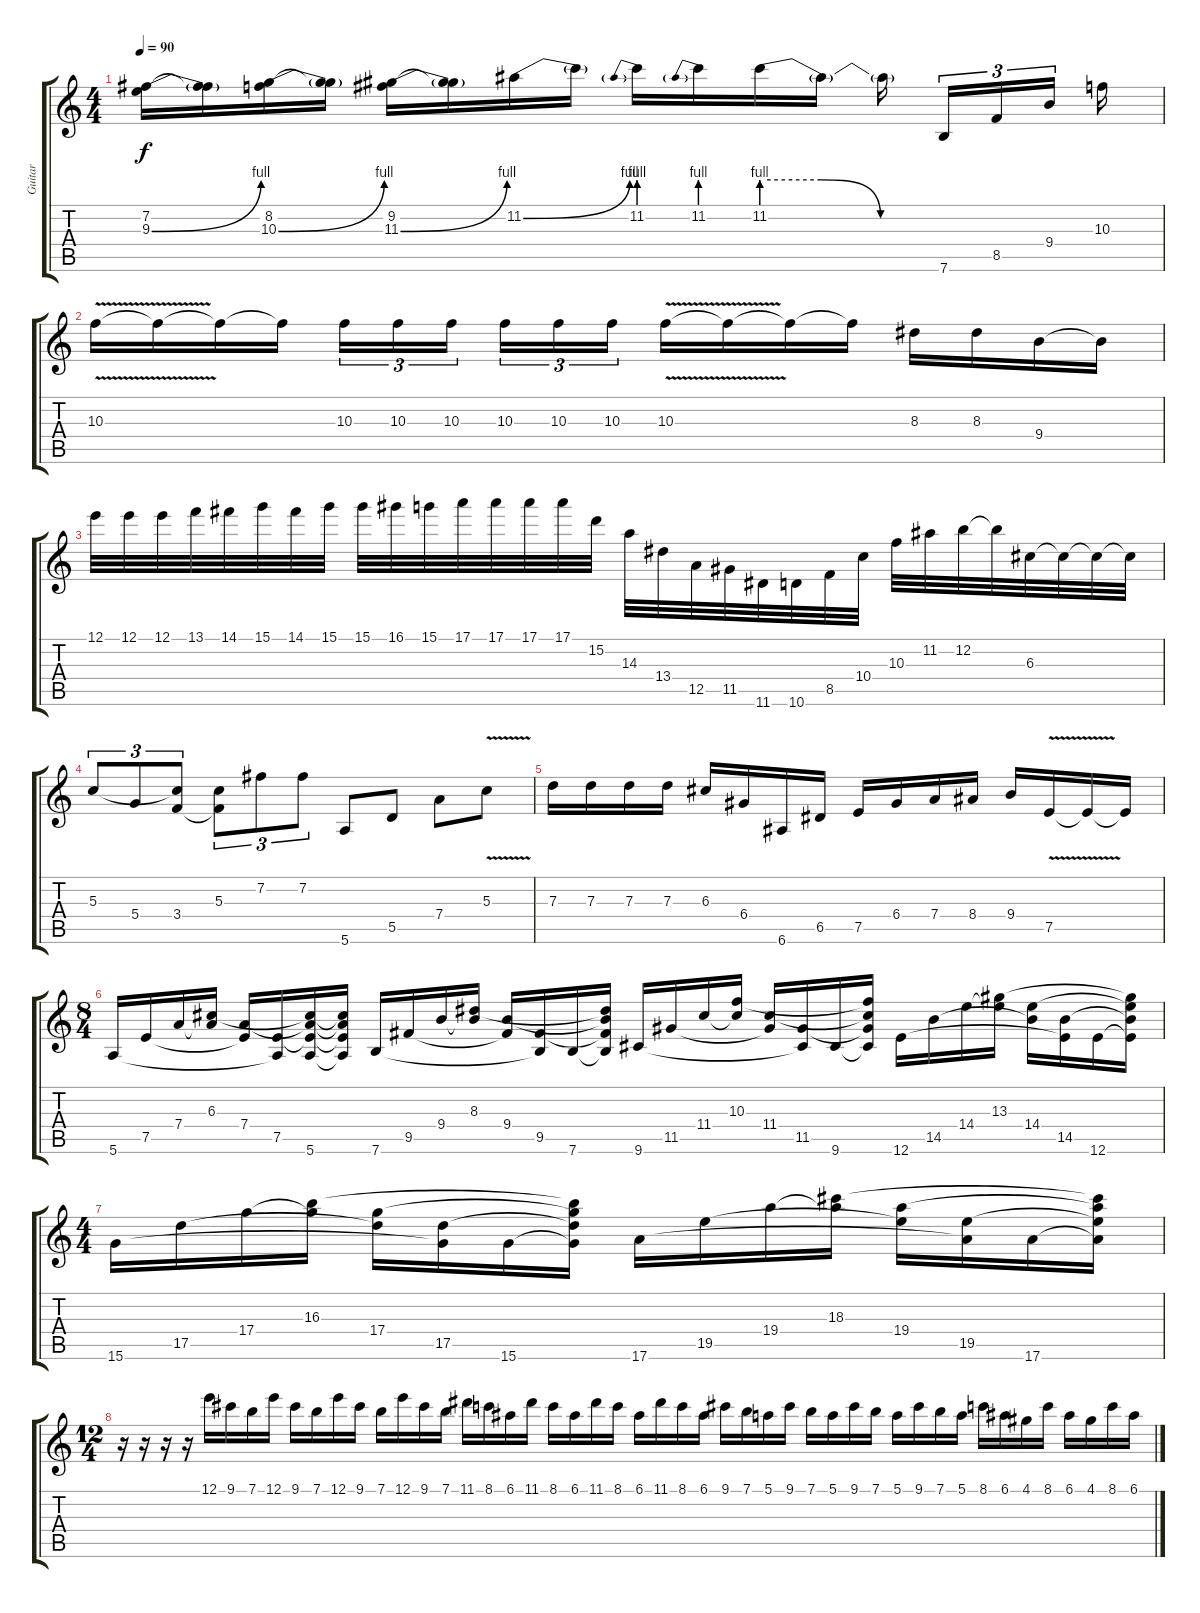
\track ("Guitar" "Guitar") {instrument distortionguitar}
\staff {score tabs}
\tuning (E4 B3 G3 D3 A2 E2) {hide}
\ts (4 4)
\tempo 90
\clef g2
\ks c
(7.2 9.3{be (bend 0 0 60 4)}).16{dy f} (7.2{t} 9.3{t}).16 (8.2 10.3{be (bend 0 0 60 4)}).16 (8.2{t} 10.3{t}).16 (9.2 11.3{be (bend 0 0 60 4)}).16 (9.2{t} 11.3{t}).16 11.2{be (bend 0 0 60 4)}.16 11.2{t}.16 11.2{be (prebend 0 4 60 4)}.16 11.2{be (prebend 0 4 60 4)}.16 11.2{be (custom 0 4 20 4 40 0 60 0)}.16 11.2{t}.16 11.2{t}.16 7.6.16{tu (3 2)} 8.5.16{tu (3 2)} 9.4.16{tu (3 2)} 10.3.16 |
10.3{v}.16 10.3{t}.16 10.3{t}.16 10.3{t}.16 10.3.16{tu (3 2)} 10.3.16{tu (3 2)} 10.3.16{tu (3 2)} 10.3.16{tu (3 2)} 10.3.16{tu (3 2)} 10.3.16{tu (3 2)} 10.3{v}.16 10.3{t}.16 10.3{t}.16 10.3{t}.16 8.3.16 8.3.16 9.4.16 9.4{t}.16 |
12.1.32 12.1.32 12.1.32 13.1.32 14.1.32 15.1.32 14.1.32 15.1.32 15.1.32 16.1.32 15.1.32 17.1.32 17.1.32 17.1.32 17.1.32 15.2.32 14.3.32 13.4.32 12.5.32 11.5.32 11.6.32 10.6.32 8.5.32 10.4.32 10.3.32 11.2.32 12.2.32 12.2{t}.32 6.3.32 6.3{t}.32 6.3{t}.32 6.3{t}.32 |
5.3.8{tu (3 2)} 5.4.8{tu (3 2)} (5.3{t} 3.4).8{tu (3 2)} (5.3 3.4{t}).8{tu (3 2)} 7.2.8{tu (3 2)} 7.2.8{tu (3 2)} 5.6.8 5.5.8 7.4.8 5.3{v}.8 |
7.3.16 7.3.16 7.3.16 7.3.16 6.3.16 6.4.16 6.6.16 6.5.16 7.5.16 6.4.16 7.4.16 8.4.16 9.4.16 7.5{v}.16 7.5{t}.16 7.5{t}.16 |
\ts (8 4)
5.6.16 7.5.16 7.4.16 (6.3 7.4{t}).16 (7.4 7.5{t}).16 (7.5 5.6{t}).16 (6.3{t} 7.4{t} 7.5{t} 5.6).16 (6.3{t} 7.4{t} 7.5{t} 5.6{t}).16 7.6.16 9.5.16 9.4.16 (8.3 9.4{t}).16 (9.4 9.5{t}).16 (9.5 7.6{t}).16 7.6.16 (8.3{t} 9.4{t} 9.5{t} 7.6{t}).16 9.6.16 11.5.16 11.4.16 (10.3 11.4{t}).16 (11.4 11.5{t}).16 (11.5 9.6{t}).16 9.6.16 (10.3{t} 11.4{t} 11.5{t} 9.6{t}).16 12.6.16 14.5.16 14.4.16 (13.3 14.4{t}).16 (14.4 14.5{t}).16 (14.5 12.6{t}).16 12.6.16 (13.3{t} 14.4{t} 14.5{t} 12.6{t}).16 |
\ts (4 4)
15.6.16 17.5.16 17.4.16 (16.3 17.4{t}).16 (17.4 17.5{t}).16 (17.5 15.6{t}).16 15.6.16 (16.3{t} 17.4{t} 17.5{t} 15.6{t}).16 17.6.16 19.5.16 19.4.16 (18.3 19.4{t}).16 (19.4 19.5{t}).16 (19.5 17.6{t}).16 17.6.16 (18.3{t} 19.4{t} 19.5{t} 17.6{t}).16 |
\ts (12 4)
r.16 r.16 r.16 r.16 12.1.16 9.1.16 7.1.16 12.1.16 9.1.16 7.1.16 12.1.16 9.1.16 7.1.16 12.1.16 9.1.16 7.1.16 11.1.16 8.1.16 6.1.16 11.1.16 8.1.16 6.1.16 11.1.16 8.1.16 6.1.16 11.1.16 8.1.16 6.1.16 9.1.16 7.1.16 5.1.16 9.1.16 7.1.16 5.1.16 9.1.16 7.1.16 5.1.16 9.1.16 7.1.16 5.1.16 8.1.16 6.1.16 4.1.16 8.1.16 6.1.16 4.1.16 8.1.16 6.1.16
